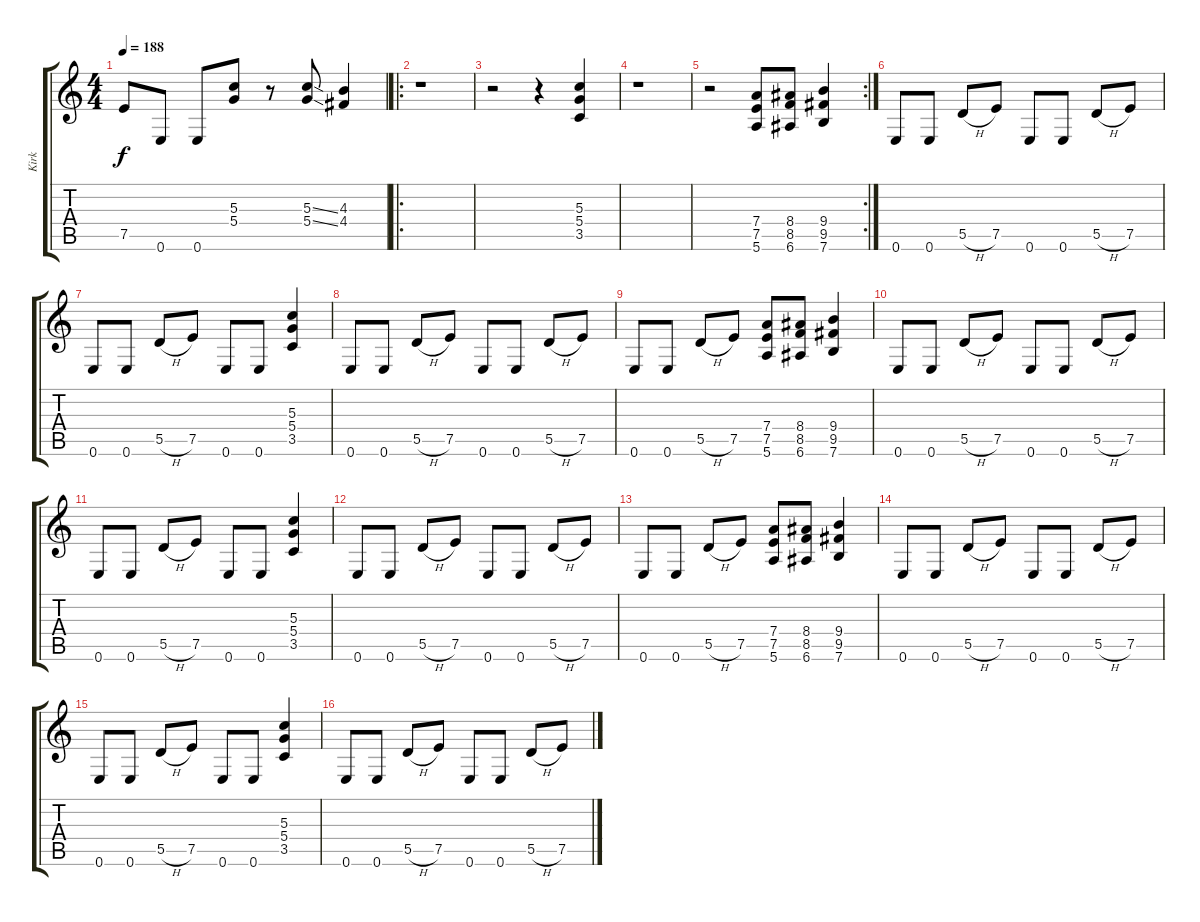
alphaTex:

\track ("Kirk" "Kirk") {instrument distortionguitar}
\staff {score tabs}
\tuning (E4 B3 G3 D3 A2 E2) {hide}
\ts (4 4)
\tempo 188
\clef g2
\ks c
7.5.8{dy f} 0.6.8 0.6.8 (5.3 5.4).8 r.8 (5.3{ss} 5.4{ss}).8 (4.3 4.4).4 |
\ro
r.1 |
r.2 r.4 (5.3 5.4 3.5).4 |
r.1 |
\rc 2
r.2 (7.4 7.5 5.6).8 (8.4 8.5 6.6).8 (9.4 9.5 7.6).4 |
0.6.8 0.6.8 5.5{h}.8 7.5.8 0.6.8 0.6.8 5.5{h}.8 7.5.8 |
0.6.8 0.6.8 5.5{h}.8 7.5.8 0.6.8 0.6.8 (5.3 5.4 3.5).4 |
0.6.8 0.6.8 5.5{h}.8 7.5.8 0.6.8 0.6.8 5.5{h}.8 7.5.8 |
0.6.8 0.6.8 5.5{h}.8 7.5.8 (7.4 7.5 5.6).8 (8.4 8.5 6.6).8 (9.4 9.5 7.6).4 |
0.6.8 0.6.8 5.5{h}.8 7.5.8 0.6.8 0.6.8 5.5{h}.8 7.5.8 |
0.6.8 0.6.8 5.5{h}.8 7.5.8 0.6.8 0.6.8 (5.3 5.4 3.5).4 |
0.6.8 0.6.8 5.5{h}.8 7.5.8 0.6.8 0.6.8 5.5{h}.8 7.5.8 |
0.6.8 0.6.8 5.5{h}.8 7.5.8 (7.4 7.5 5.6).8 (8.4 8.5 6.6).8 (9.4 9.5 7.6).4 |
0.6.8 0.6.8 5.5{h}.8 7.5.8 0.6.8 0.6.8 5.5{h}.8 7.5.8 |
0.6.8 0.6.8 5.5{h}.8 7.5.8 0.6.8 0.6.8 (5.3 5.4 3.5).4 |
0.6.8 0.6.8 5.5{h}.8 7.5.8 0.6.8 0.6.8 5.5{h}.8 7.5.8
